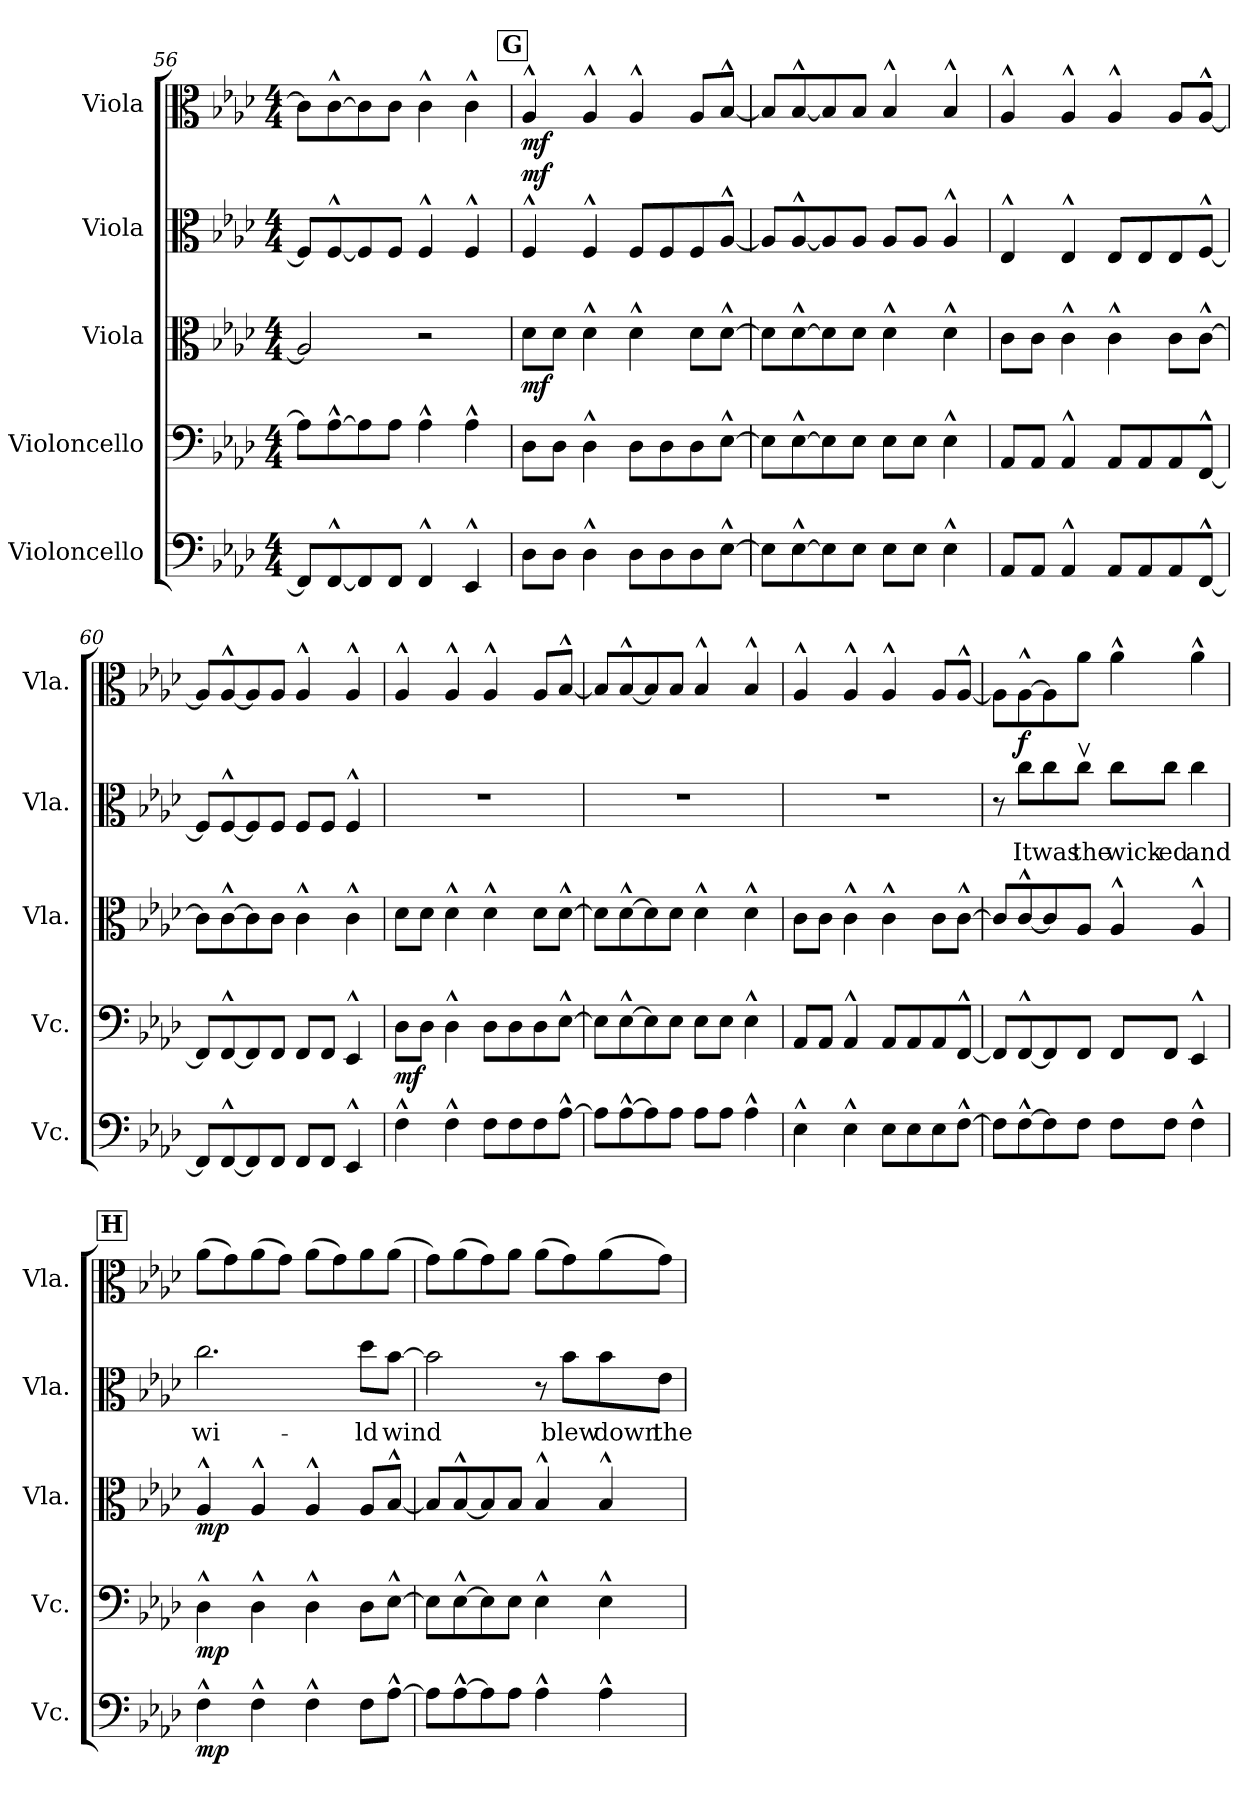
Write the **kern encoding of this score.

**kern	**dynam	**kern	**dynam	**kern	**dynam	**kern	**text	**dynam	**kern	**dynam
*part5	*part5	*part4	*part4	*part3	*part3	*part2	*part2	*part2	*part1	*part1
*staff5	*staff5	*staff4	*staff4	*staff3	*staff3	*staff2	*staff2	*staff2	*staff1	*staff1
*I"Violoncello	*	*I"Violoncello	*	*I"Viola	*	*I"Viola	*	*	*I"Viola	*
*I'Vc.	*	*I'Vc.	*	*I'Vla.	*	*I'Vla.	*	*	*I'Vla.	*
*clefF4	*	*clefF4	*	*clefC3	*	*clefC3	*	*	*clefC3	*
*k[b-e-a-d-]	*	*k[b-e-a-d-]	*	*k[b-e-a-d-]	*	*k[b-e-a-d-]	*	*	*k[b-e-a-d-]	*
*M4/4	*	*M4/4	*	*M4/4	*	*M4/4	*	*	*M4/4	*
=56	=56	=56	=56	=56	=56	=56	=56	=56	=56	=56
8FF/L]	.	8A-\L]	.	2A-/]	.	8F/L]	.	.	8c\L]	.
[8FF^^/	.	[8A-^^\	.	.	.	[8F^^/	.	.	[8c^^\	.
8FF/]	.	8A-\]	.	.	.	8F/]	.	.	8c\]	.
8FF/J	.	8A-\J	.	.	.	8F/J	.	.	8c\J	.
4FF^^/	.	4A-^^\	.	2r	.	4F^^/	.	.	4c^^\	.
4EE-^^/	.	4A-^^\	.	.	.	4F^^/	.	.	4c^^\	.
!!LO:REH:place=s1:a:B:fs=14:t=G
=57	=57	=57	=57	=57	=57	=57	=57	=57	=57	=57
!	!LO:DY:b	!	!	!	!	!	!	!	!	!
!	!LO:DY:n=1:b	!	!LO:DY:b	!	!	!	!	!	!	!
!	!	!	!LO:DY:n=1:b	!	!LO:DY:b	!	!	!LO:DY:b	!	!LO:DY:b
8D-\L	mf mf	8D-\L	mf mf	8d-\L	mf	4F^^/	.	mf	4A-^^/	mf
8D-\J	.	8D-\J	.	8d-\J	.	.	.	.	.	.
4D-^^\	.	4D-^^\	.	4d-^^\	.	4F^^/	.	.	4A-^^/	.
8D-\L	.	8D-\L	.	4d-^^\	.	8F/L	.	.	4A-^^/	.
8D-\	.	8D-\	.	.	.	8F/	.	.	.	.
8D-\	.	8D-\	.	8d-\L	.	8F/	.	.	8A-/L	.
[8E-^^\J	.	[8E-^^\J	.	[8d-^^\J	.	[8A-^^/J	.	.	[8B-^^/J	.
=58	=58	=58	=58	=58	=58	=58	=58	=58	=58	=58
8E-\L]	.	8E-\L]	.	8d-\L]	.	8A-/L]	.	.	8B-/L]	.
[8E-^^\	.	[8E-^^\	.	[8d-^^\	.	[8A-^^/	.	.	[8B-^^/	.
8E-\]	.	8E-\]	.	8d-\]	.	8A-/]	.	.	8B-/]	.
8E-\J	.	8E-\J	.	8d-\J	.	8A-/J	.	.	8B-/J	.
8E-\L	.	8E-\L	.	4d-^^\	.	8A-/L	.	.	4B-^^/	.
8E-\J	.	8E-\J	.	.	.	8A-/J	.	.	.	.
4E-^^\	.	4E-^^\	.	4d-^^\	.	4A-^^/	.	.	4B-^^/	.
=59	=59	=59	=59	=59	=59	=59	=59	=59	=59	=59
8AA-/L	.	8AA-/L	.	8c\L	.	4E-^^/	.	.	4A-^^/	.
8AA-/J	.	8AA-/J	.	8c\J	.	.	.	.	.	.
4AA-^^/	.	4AA-^^/	.	4c^^\	.	4E-^^/	.	.	4A-^^/	.
8AA-/L	.	8AA-/L	.	4c^^\	.	8E-/L	.	.	4A-^^/	.
8AA-/	.	8AA-/	.	.	.	8E-/	.	.	.	.
8AA-/	.	8AA-/	.	8c\L	.	8E-/	.	.	8A-/L	.
[8FF^^/J	.	[8FF^^/J	.	[8c^^\J	.	[8F^^/J	.	.	[8A-^^/J	.
!!LO:LB:g=z
=60	=60	=60	=60	=60	=60	=60	=60	=60	=60	=60
8FF/L]	.	8FF/L]	.	8c\L]	.	8F/L]	.	.	8A-/L]	.
[8FF^^/	.	[8FF^^/	.	[8c^^\	.	[8F^^/	.	.	[8A-^^/	.
8FF/]	.	8FF/]	.	8c\]	.	8F/]	.	.	8A-/]	.
8FF/J	.	8FF/J	.	8c\J	.	8F/J	.	.	8A-/J	.
8FF/L	.	8FF/L	.	4c^^\	.	8F/L	.	.	4A-^^/	.
8FF/J	.	8FF/J	.	.	.	8F/J	.	.	.	.
4EE-^^/	.	4EE-^^/	.	4c^^\	.	4F^^/	.	.	4A-^^/	.
=61	=61	=61	=61	=61	=61	=61	=61	=61	=61	=61
!	!	!	!LO:DY:b	!	!	!	!	!	!	!
4F^^\	.	8D-\L	mf	8d-\L	.	1r	.	.	4A-^^/	.
.	.	8D-\J	.	8d-\J	.	.	.	.	.	.
4F^^\	.	4D-^^\	.	4d-^^\	.	.	.	.	4A-^^/	.
8F\L	.	8D-\L	.	4d-^^\	.	.	.	.	4A-^^/	.
8F\	.	8D-\	.	.	.	.	.	.	.	.
8F\	.	8D-\	.	8d-\L	.	.	.	.	8A-/L	.
[8A-^^\J	.	[8E-^^\J	.	[8d-^^\J	.	.	.	.	[8B-^^/J	.
=62	=62	=62	=62	=62	=62	=62	=62	=62	=62	=62
8A-\L]	.	8E-\L]	.	8d-\L]	.	1r	.	.	8B-/L]	.
[8A-^^\	.	[8E-^^\	.	[8d-^^\	.	.	.	.	[8B-^^/	.
8A-\]	.	8E-\]	.	8d-\]	.	.	.	.	8B-/]	.
8A-\J	.	8E-\J	.	8d-\J	.	.	.	.	8B-/J	.
8A-\L	.	8E-\L	.	4d-^^\	.	.	.	.	4B-^^/	.
8A-\J	.	8E-\J	.	.	.	.	.	.	.	.
4A-^^\	.	4E-^^\	.	4d-^^\	.	.	.	.	4B-^^/	.
=63	=63	=63	=63	=63	=63	=63	=63	=63	=63	=63
4E-^^\	.	8AA-/L	.	8c\L	.	1r	.	.	4A-^^/	.
.	.	8AA-/J	.	8c\J	.	.	.	.	.	.
4E-^^\	.	4AA-^^/	.	4c^^\	.	.	.	.	4A-^^/	.
8E-\L	.	8AA-/L	.	4c^^\	.	.	.	.	4A-^^/	.
8E-\	.	8AA-/	.	.	.	.	.	.	.	.
8E-\	.	8AA-/	.	8c\L	.	.	.	.	8A-/L	.
[8F^^\J	.	[8FF^^/J	.	[8c^^\J	.	.	.	.	[8A-^^/J	.
=64	=64	=64	=64	=64	=64	=64	=64	=64	=64	=64
8F\L]	.	8FF/L]	.	8c/L]	.	8r	.	.	8A-\L]	.
!	!	!	!	!	!	!	!LO:LY:b	!LO:DY:b	!	!
[8F^^\	.	[8FF^^/	.	[8c^^/	.	8cc\L	It	f	[8A-^^\	.
!	!	!	!	!	!	!	!LO:LY:b	!	!	!
8F\]	.	8FF/]	.	8c/]	.	8cc\	was	.	8A-\]	.
!	!	!	!	!	!	!	!LO:LY:b	!	!	!
8F\J	.	8FF/J	.	8A-/J	.	8ccv\J	the	.	8a-\J	.
!	!	!	!	!	!	!	!LO:LY:b	!	!	!
8F\L	.	8FF/L	.	4A-^^/	.	8cc\L	wick-	.	4a-^^\	.
!	!	!	!	!	!	!	!LO:LY:b	!	!	!
8F\J	.	8FF/J	.	.	.	8cc\J	-ed	.	.	.
!	!	!	!	!	!	!	!LO:LY:b	!	!	!
4F^^\	.	4EE-^^/	.	4A-^^/	.	4cc\	and	.	4a-^^\	.
!!LO:PB:g=z
!!LO:REH:place=s1:a:B:fs=14:t=H
=65	=65	=65	=65	=65	=65	=65	=65	=65	=65	=65
!	!LO:DY:b	!	!LO:DY:b	!	!LO:DY:b	!	!LO:LY:b	!	!	!
4F^^\	mp	4D-^^\	mp	4A-^^/	mp	2.cc\	wi-	.	(8a-\L	.
.	.	.	.	.	.	.	.	.	8g\)	.
4F^^\	.	4D-^^\	.	4A-^^/	.	.	.	.	(8a-\	.
.	.	.	.	.	.	.	.	.	8g\J)	.
4F^^\	.	4D-^^\	.	4A-^^/	.	.	.	.	(8a-\L	.
.	.	.	.	.	.	.	.	.	8g\)	.
!	!	!	!	!	!	!	!LO:LY:b	!	!	!
8F\L	.	8D-\L	.	8A-/L	.	8dd-\L	-ld	.	8a-\	.
!	!	!	!	!	!	!	!LO:LY:b	!	!	!
[8A-^^\J	.	[8E-^^\J	.	[8B-^^/J	.	[8b-\J	wind	.	(8a-\J	.
=66	=66	=66	=66	=66	=66	=66	=66	=66	=66	=66
8A-\L]	.	8E-\L]	.	8B-/L]	.	2b-\]	.	.	8g\L)	.
[8A-^^\	.	[8E-^^\	.	[8B-^^/	.	.	.	.	(8a-\	.
8A-\]	.	8E-\]	.	8B-/]	.	.	.	.	8g\)	.
8A-\J	.	8E-\J	.	8B-/J	.	.	.	.	8a-\J	.
4A-^^\	.	4E-^^\	.	4B-^^/	.	8r	.	.	(8a-\L	.
!	!	!	!	!	!	!	!LO:LY:b	!	!	!
.	.	.	.	.	.	8b-\L	blew	.	8g\)	.
!	!	!	!	!	!	!	!LO:LY:b	!	!	!
4A-^^\	.	4E-^^\	.	4B-^^/	.	8b-\	down	.	(8a-\	.
!	!	!	!	!	!	!	!LO:LY:b	!	!	!
.	.	.	.	.	.	8e-\J	the	.	8g\J)	.
=	=	=	=	=	=	=	=	=	=	=
*-	*-	*-	*-	*-	*-	*-	*-	*-	*-	*-
